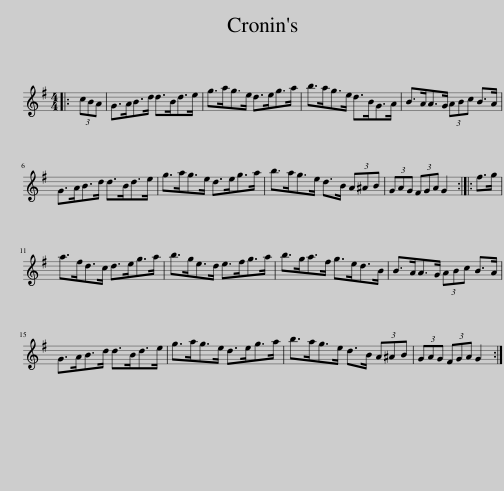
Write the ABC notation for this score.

X:1
L:1/8
M:4/4
I:linebreak $
K:G
V:1 treble
V:1
|: (3cBA | G>AB>d d>Bd>e | g>ag>e d>eg>a | b>ag>e d>BG>A | B>AA>G (3ABc B>A |$ %5
 G>AB>d d>Bd>e | g>ag>e d>eg>a | b>ag>e d>B (3A^AB | (3GAG (3FGA G2 :: f>g |$ %10
 a>fd>c d>eg>a | b>ge>d e>fg>a | b>ga>f g>ed>B | B>AA>G (3ABc B>A |$ G>AB>d d>Bd>e | %15
 g>ag>e d>eg>a | b>ag>e d>B (3A^AB | (3GAG (3FGA G2 :| %18
